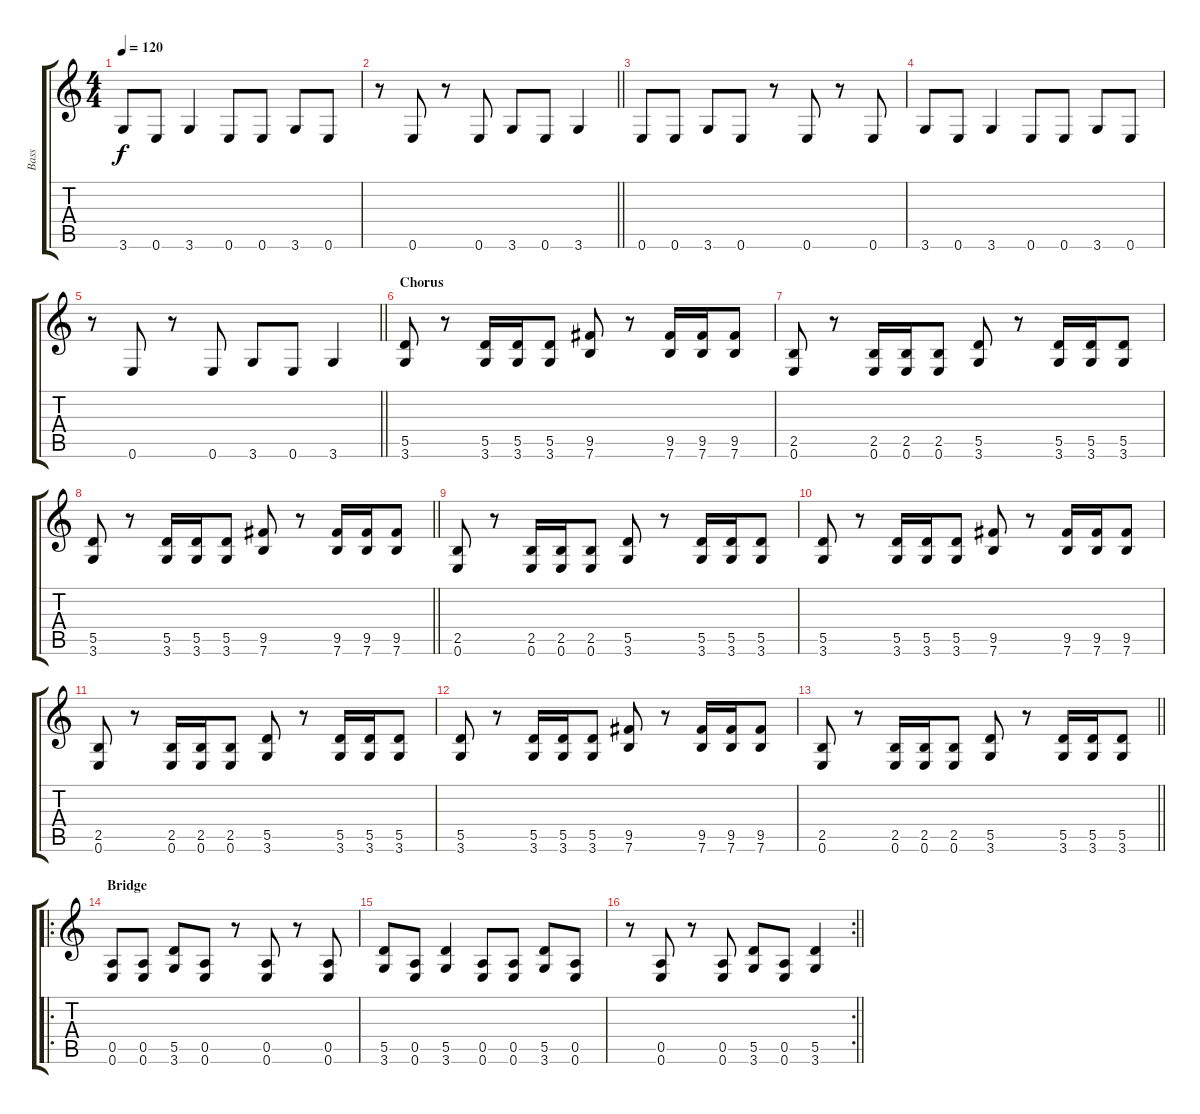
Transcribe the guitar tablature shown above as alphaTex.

\track ("Bass" "Bass") {instrument electricbassfinger}
\staff {score tabs}
\tuning (E4 B3 G3 D3 A2 E2) {hide}
\ts (4 4)
\tempo 120
\clef g2
\ks c
3.6.8{dy f} 0.6.8 3.6.4 0.6.8 0.6.8 3.6.8 0.6.8 |
\barLineRight lightlight
r.8 0.6.8 r.8 0.6.8 3.6.8 0.6.8 3.6.4 |
0.6.8 0.6.8 3.6.8 0.6.8 r.8 0.6.8 r.8 0.6.8 |
3.6.8 0.6.8 3.6.4 0.6.8 0.6.8 3.6.8 0.6.8 |
\barLineRight lightlight
r.8 0.6.8 r.8 0.6.8 3.6.8 0.6.8 3.6.4 |
\section ("" "Chorus")
(5.5 3.6).8 r.8 (5.5 3.6).16 (5.5 3.6).16 (5.5 3.6).8 (9.5 7.6).8 r.8 (9.5 7.6).16 (9.5 7.6).16 (9.5 7.6).8 |
(2.5 0.6).8 r.8 (2.5 0.6).16 (2.5 0.6).16 (2.5 0.6).8 (5.5 3.6).8 r.8 (5.5 3.6).16 (5.5 3.6).16 (5.5 3.6).8 |
\barLineRight lightlight
(5.5 3.6).8 r.8 (5.5 3.6).16 (5.5 3.6).16 (5.5 3.6).8 (9.5 7.6).8 r.8 (9.5 7.6).16 (9.5 7.6).16 (9.5 7.6).8 |
(2.5 0.6).8 r.8 (2.5 0.6).16 (2.5 0.6).16 (2.5 0.6).8 (5.5 3.6).8 r.8 (5.5 3.6).16 (5.5 3.6).16 (5.5 3.6).8 |
(5.5 3.6).8 r.8 (5.5 3.6).16 (5.5 3.6).16 (5.5 3.6).8 (9.5 7.6).8 r.8 (9.5 7.6).16 (9.5 7.6).16 (9.5 7.6).8 |
(2.5 0.6).8 r.8 (2.5 0.6).16 (2.5 0.6).16 (2.5 0.6).8 (5.5 3.6).8 r.8 (5.5 3.6).16 (5.5 3.6).16 (5.5 3.6).8 |
(5.5 3.6).8 r.8 (5.5 3.6).16 (5.5 3.6).16 (5.5 3.6).8 (9.5 7.6).8 r.8 (9.5 7.6).16 (9.5 7.6).16 (9.5 7.6).8 |
\barLineRight lightlight
(2.5 0.6).8 r.8 (2.5 0.6).16 (2.5 0.6).16 (2.5 0.6).8 (5.5 3.6).8 r.8 (5.5 3.6).16 (5.5 3.6).16 (5.5 3.6).8 |
\ro
\section ("" "Bridge")
(0.5 0.6).8 (0.5 0.6).8 (5.5 3.6).8 (0.5 0.6).8 r.8 (0.5 0.6).8 r.8 (0.5 0.6).8 |
(5.5 3.6).8 (0.5 0.6).8 (5.5 3.6).4 (0.5 0.6).8 (0.5 0.6).8 (5.5 3.6).8 (0.5 0.6).8 |
\rc 2
\barLineRight lightlight
r.8 (0.5 0.6).8 r.8 (0.5 0.6).8 (5.5 3.6).8 (0.5 0.6).8 (5.5 3.6).4
